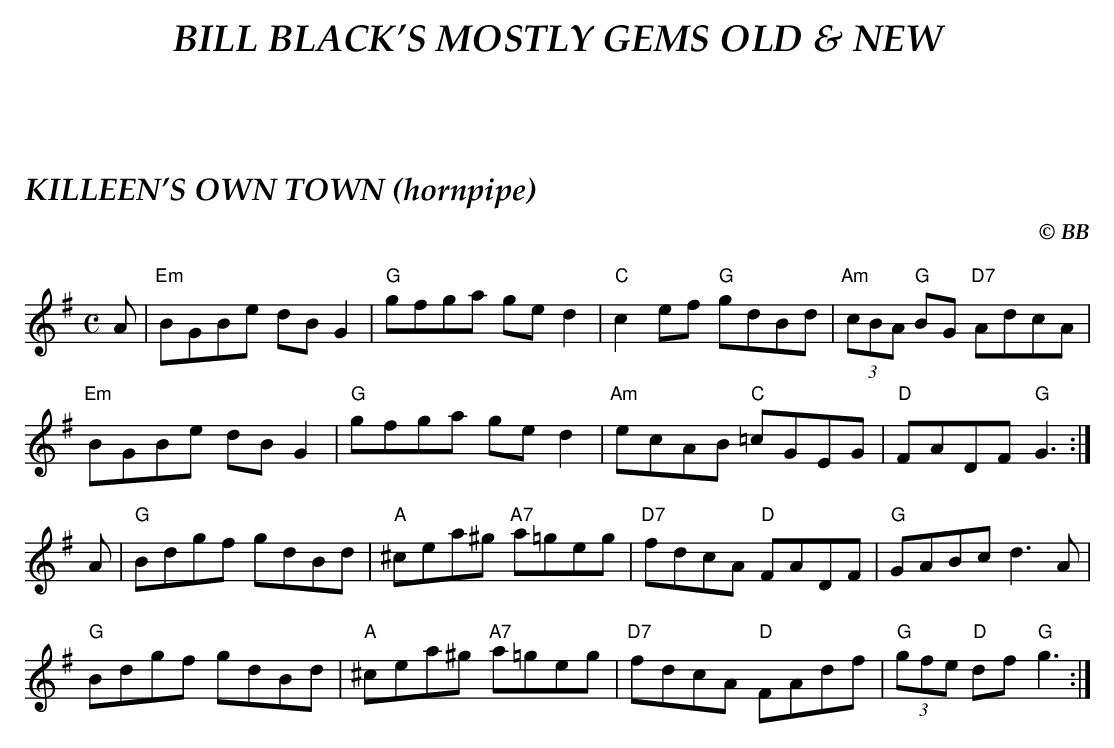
X:1
T:KILLEEN'S OWN TOWN (hornpipe)
C:© BB
M:C
Q:1/4=150
L:1/8
K:G
A|"Em"BGBe dB G2|"G"gfga ge d2|"C"c2ef "G"gdBd|"Am"(3cBA "G"BG "D7"AdcA|
"Em"BGBe dB G2|"G"gfga ge d2|"Am"ecAB "C"=cGEG|"D"FADF "G"G3 :|
A|"G"Bdgf gdBd|"A"^cea^g "A7"a=geg|"D7"fdcA "D"FADF|"G"GABc d3 A|
"G"Bdgf gdBd|"A"^cea^g "A7"a=geg|"D7"fdcA "D"FAdf|"G"(3gfe "D"df "G"g3 :|
